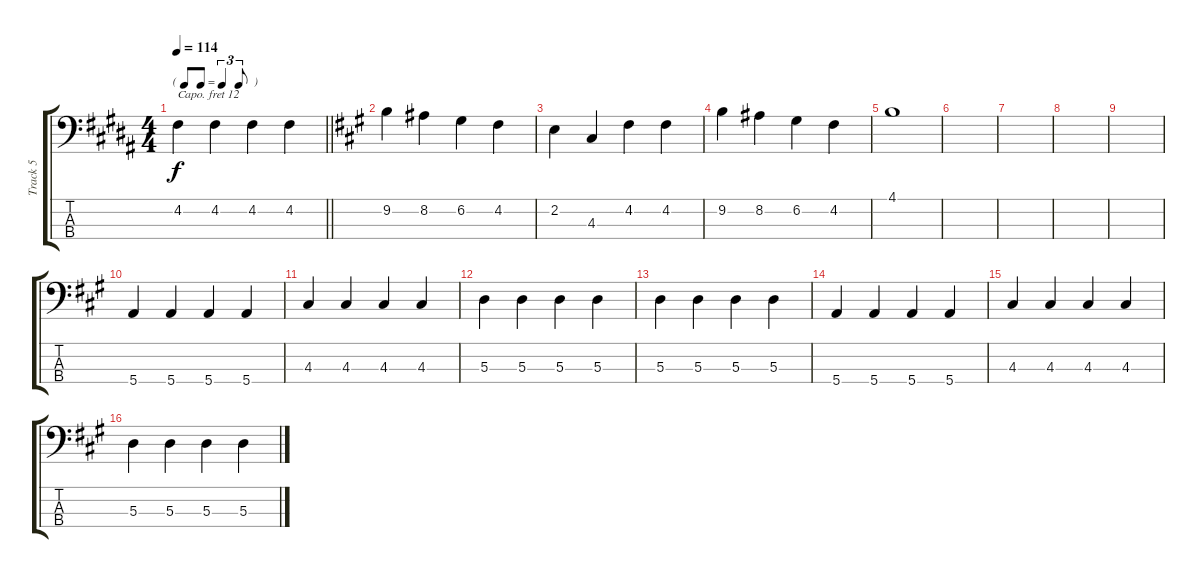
\track ("Track 5" "Track 5") {instrument acousticgrandpiano}
\staff {score tabs}
\capo 12
\tuning (G2 D2 A1 E1) {hide}
\ts (4 4)
\tf triplet8th
\tempo 114
\clef f4
\barLineRight lightlight
\ks b
4.2.4{dy f} 4.2.4 4.2.4 4.2.4 |
\ks a
9.2.4 8.2.4 6.2.4 4.2.4 |
2.2.4 4.3.4 4.2.4 4.2.4 |
9.2.4 8.2.4 6.2.4 4.2.4 |
4.1.1 |
|
|
|
|
5.4.4 5.4.4 5.4.4 5.4.4 |
4.3.4 4.3.4 4.3.4 4.3.4 |
5.3.4 5.3.4 5.3.4 5.3.4 |
5.3.4 5.3.4 5.3.4 5.3.4 |
5.4.4 5.4.4 5.4.4 5.4.4 |
4.3.4 4.3.4 4.3.4 4.3.4 |
5.3.4 5.3.4 5.3.4 5.3.4
